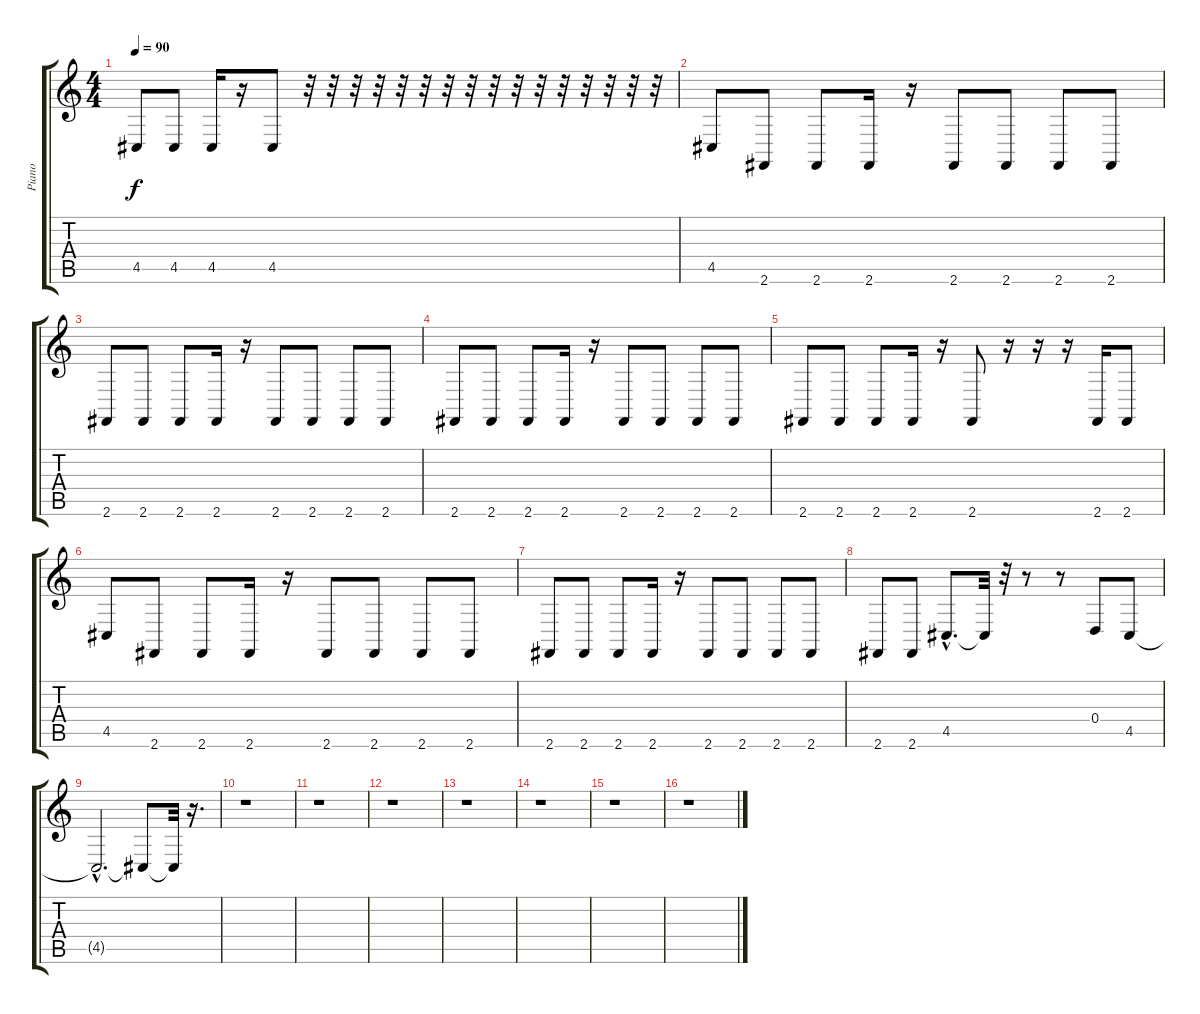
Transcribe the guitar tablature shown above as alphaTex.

\track ("Piano" "Piano") {instrument acousticgrandpiano}
\staff {score tabs}
\tuning (E4 B3 G3 D3 A2 E2) {hide}
\ts (4 4)
\tempo 90
\clef g2
\ks c
4.5.8{dy f} 4.5.8 4.5.16 r.16 4.5.8 r.32 r.32 r.32 r.32 r.32 r.32 r.32 r.32 r.32 r.32 r.32 r.32 r.32 r.32 r.32 r.32 |
4.5.8 2.6.8 2.6.8 2.6.16 r.16 2.6.8 2.6.8 2.6.8 2.6.8 |
2.6.8 2.6.8 2.6.8 2.6.16 r.16 2.6.8 2.6.8 2.6.8 2.6.8 |
2.6.8 2.6.8 2.6.8 2.6.16 r.16 2.6.8 2.6.8 2.6.8 2.6.8 |
2.6.8 2.6.8 2.6.8 2.6.16 r.16 2.6.8 r.16 r.16 r.16 2.6.16 2.6.8 |
4.5.8 2.6.8 2.6.8 2.6.16 r.16 2.6.8 2.6.8 2.6.8 2.6.8 |
2.6.8 2.6.8 2.6.8 2.6.16 r.16 2.6.8 2.6.8 2.6.8 2.6.8 |
2.6.8 2.6.8 4.5{hac}.8{d} 4.5{t}.32 r.32 r.8 r.8 0.4.8 4.5.8 |
4.5{hac t}.2{d} 4.5{t}.8 4.5{t}.32 r.16{d} |
r.1 |
r.1 |
r.1 |
r.1 |
r.1 |
r.1 |
r.1
